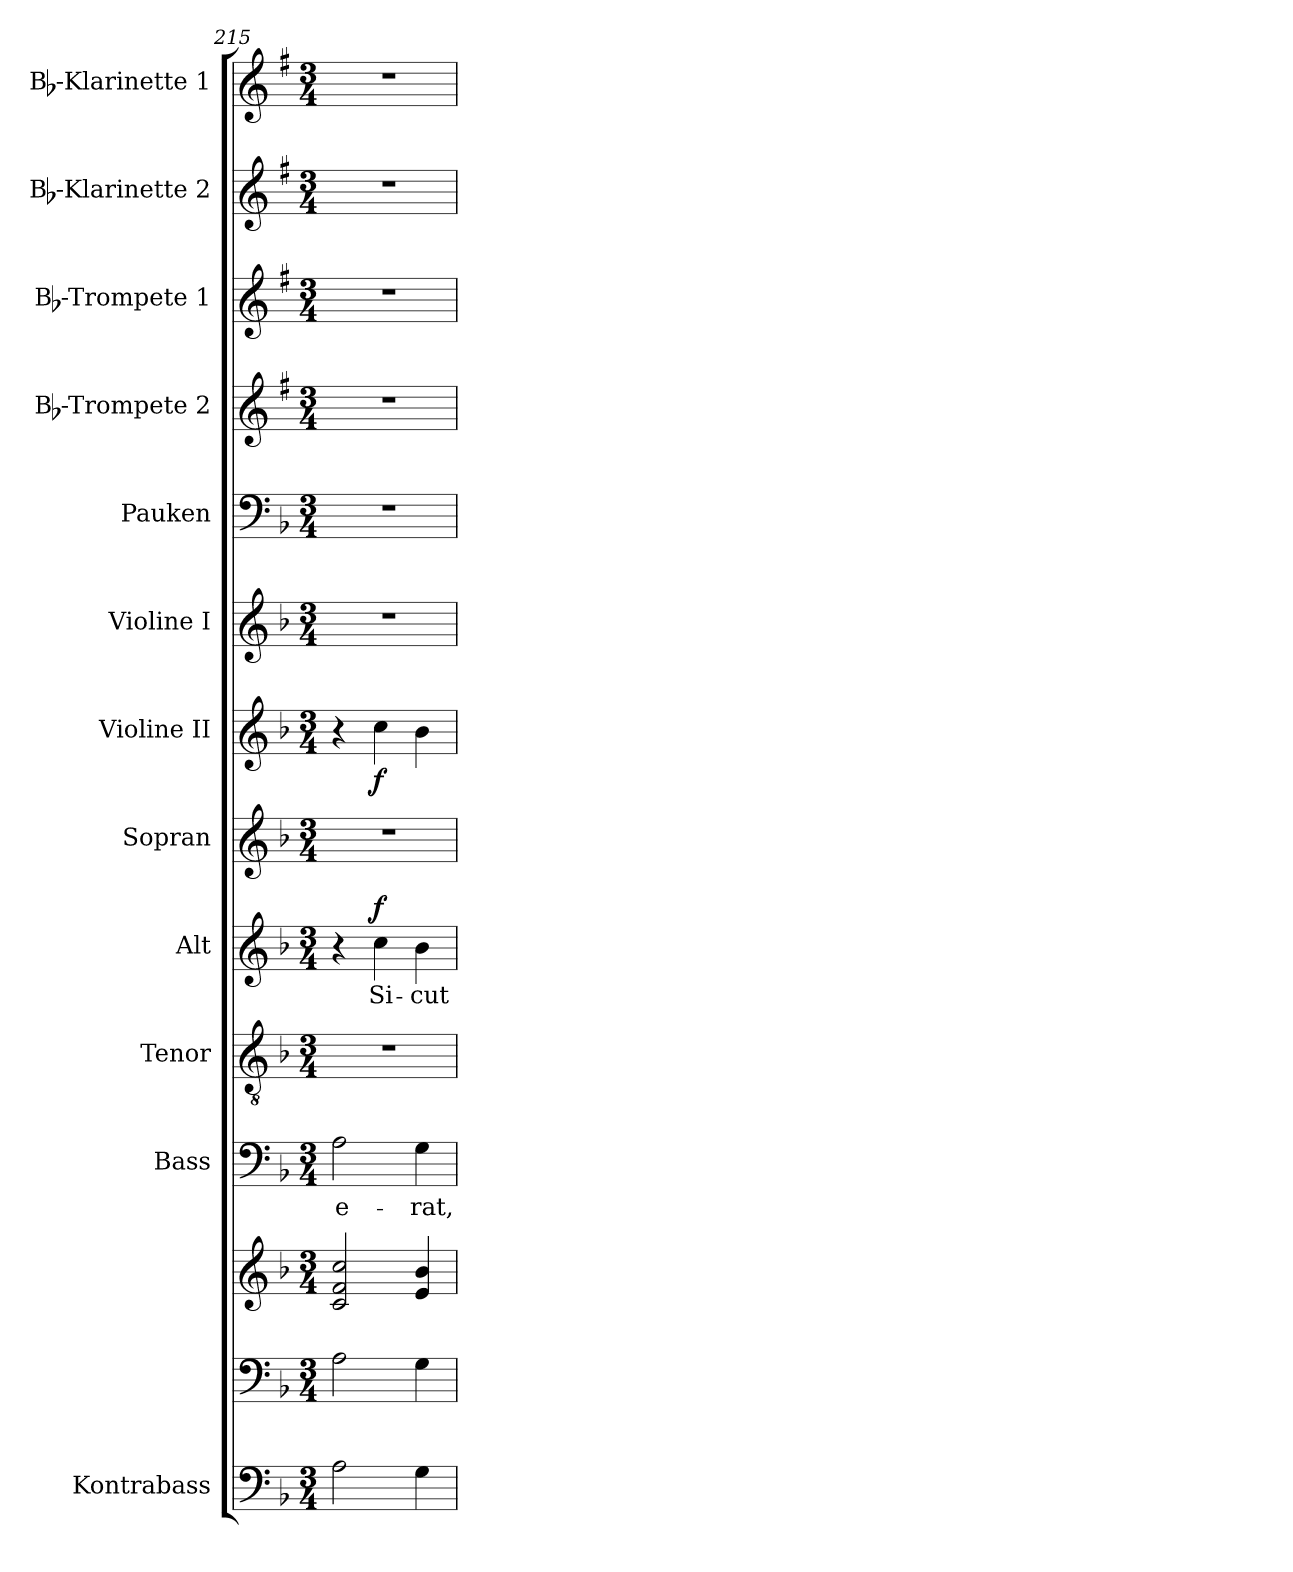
**kern	**kern	**kern	**kern	**text	**kern	**kern	**text	**dynam	**kern	**kern	**dynam	**kern	**kern	**kern	**kern	**kern	**kern
*part13	*part12	*part12	*part11	*part11	*part10	*part9	*part9	*part9	*part8	*part7	*part7	*part6	*part5	*part4	*part3	*part2	*part1
*staff14	*staff13	*staff12	*staff11	*staff11	*staff10	*staff9	*staff9	*staff9	*staff8	*staff7	*staff7	*staff6	*staff5	*staff4	*staff3	*staff2	*staff1
*I"Kontrabass	*	*	*I"Bass	*	*I"Tenor	*I"Alt	*	*	*I"Sopran	*I"Violine II	*	*I"Violine I	*I"Pauken	*I"Bb-Trompete 2	*I"Bb-Trompete 1	*I"Bb-Klarinette 2	*I"Bb-Klarinette 1
*I'Kb.	*	*	*I'B.	*	*I'T.	*I'A.	*	*	*I'S.	*I'Vl. II	*	*I'Vl. I	*I'Pk.	*I'Bb Trp. 2	*I'Bb Trp. 1	*I'Bb Kl. 2	*I'Bb Kl. 1
*clefF4	*clefF4	*clefG2	*clefF4	*	*clefGv2	*clefG2	*	*	*clefG2	*clefG2	*	*clefG2	*clefF4	*clefG2	*clefG2	*clefG2	*clefG2
*ITrd7c12	*	*	*	*	*	*	*	*	*	*	*	*	*	*ITrd1c2	*ITrd1c2	*ITrd1c2	*ITrd1c2
*k[b-]	*k[b-]	*k[b-]	*k[b-]	*	*k[b-]	*k[b-]	*	*	*k[b-]	*k[b-]	*	*k[b-]	*k[b-]	*k[b-]	*k[b-]	*k[b-]	*k[b-]
*F:	*F:	*F:	*F:	*	*F:	*F:	*	*	*F:	*F:	*	*F:	*F:	*F:	*F:	*F:	*F:
*M3/4	*M3/4	*M3/4	*M3/4	*	*M3/4	*M3/4	*	*	*M3/4	*M3/4	*	*M3/4	*M3/4	*M3/4	*M3/4	*M3/4	*M3/4
=215	=215	=215	=215	=215	=215	=215	=215	=215	=215	=215	=215	=215	=215	=215	=215	=215	=215
!	!	!	!	!LO:LY:b	!	!	!	!	!	!	!	!	!	!	!	!	!
2AA\	2A\	2c/ 2f/ 2cc/	2A\	e-	2.r	4r	.	.	2.r	4r	.	2.r	2.r	2.r	2.r	2.r	2.r
!	!	!	!	!	!	!	!LO:LY:b	!LO:DY:a	!	!	!LO:DY:b	!	!	!	!	!	!
.	.	.	.	.	.	4cc\	Si-	f	.	4cc\	f	.	.	.	.	.	.
!	!	!	!	!LO:LY:b	!	!	!LO:LY:b	!	!	!	!	!	!	!	!	!	!
4GG\	4G\	4e/ 4b-/	4G\	-rat,	.	4b-\	-cut	.	.	4b-\	.	.	.	.	.	.	.
=	=	=	=	=	=	=	=	=	=	=	=	=	=	=	=	=	=
*-	*-	*-	*-	*-	*-	*-	*-	*-	*-	*-	*-	*-	*-	*-	*-	*-	*-
